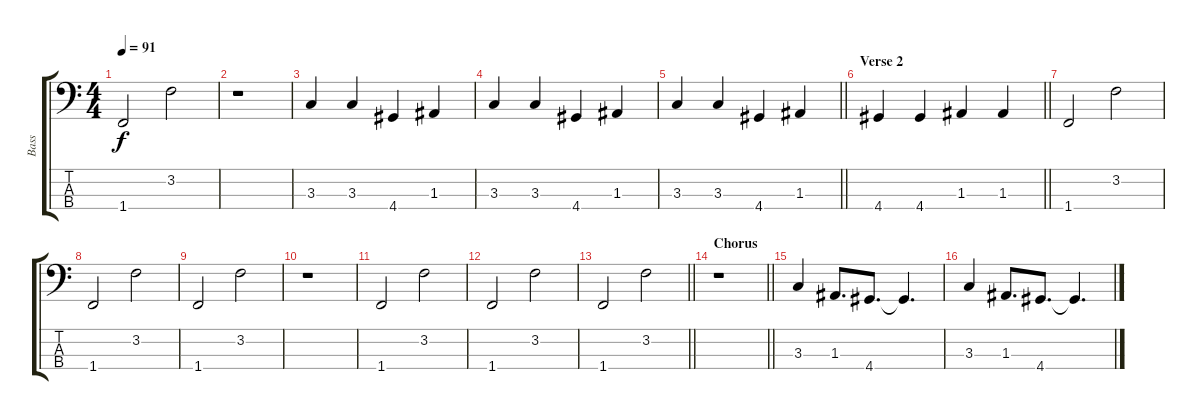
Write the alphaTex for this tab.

\track ("Bass" "Bass") {instrument electricbassfinger}
\staff {score tabs}
\tuning (G2 D2 A1 E1) {hide}
\ts (4 4)
\tempo 91
\clef f4
\ks c
1.4.2{dy f} 3.2.2 |
r.1 |
3.3.4 3.3.4 4.4.4 1.3.4 |
3.3.4 3.3.4 4.4.4 1.3.4 |
\barLineRight lightlight
3.3.4 3.3.4 4.4.4 1.3.4 |
\section ("" "Verse 2")
\barLineRight lightlight
4.4.4 4.4.4 1.3.4 1.3.4 |
1.4.2 3.2.2 |
1.4.2 3.2.2 |
1.4.2 3.2.2 |
r.1 |
1.4.2 3.2.2 |
1.4.2 3.2.2 |
\barLineRight lightlight
1.4.2 3.2.2 |
\section ("" "Chorus")
\barLineRight lightlight
r.1 |
3.3.4 1.3.8{d} 4.4.8{d} 4.4{t}.4{d} |
3.3.4 1.3.8{d} 4.4.8{d} 4.4{t}.4{d}
